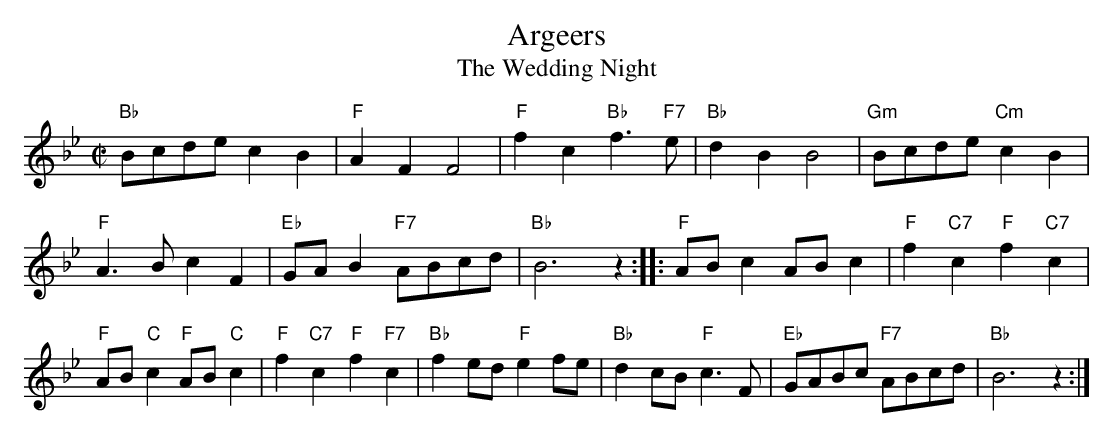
X:1
T:Argeers
T:The Wedding Night
M:C|
L:1/8
K:Bb
"Bb"Bcde c2B2 | "F"A2F2 F4 | "F"f2c2 "Bb"f3"F7"e | "Bb"d2B2 B4 | \
"Gm"Bcde "Cm"c2B2 | "F"A3B c2F2 | "Eb"GAB2 "F7"ABcd | "Bb"B6 z2 :: \
"F"ABc2 ABc2 | "F"f2"C7"c2 "F"f2"C7"c2 | \
"F"AB"C"c2 "F"AB"C"c2 | "F"f2"C7"c2 "F"f2"F7"c2 | \
"Bb"f2ed "F"e2fe | "Bb"d2cB "F"c3F | "Eb"GABc "F7"ABcd | "Bb"B6 z2 :|
